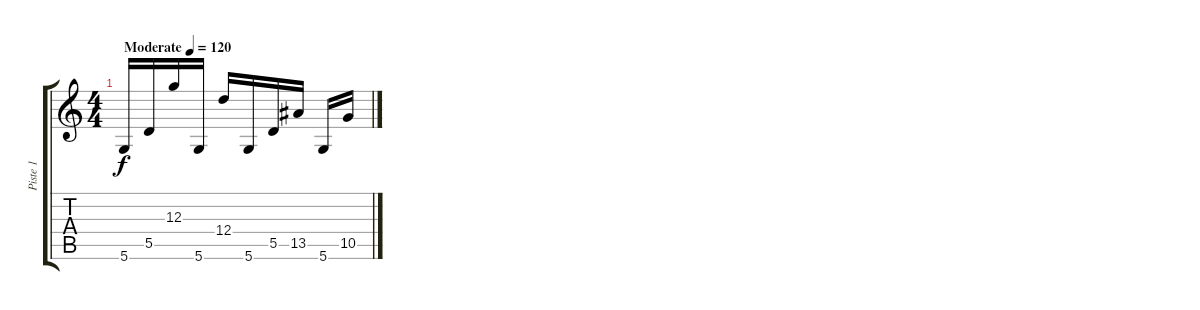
\track ("Piste 1" "Piste 1") {instrument acousticguitarsteel}
\staff {score tabs}
\tuning (E4 B3 G3 D3 A2 D2) {hide}
\ts (4 4)
\tempo (120 "Moderate")
\clef g2
\ks c
5.6.16{dy f instrument acousticguitarsteel} 5.5.16 12.3.16 5.6.16 12.4.16 5.6.16 5.5.16 13.5.16 5.6.16 10.5.16
